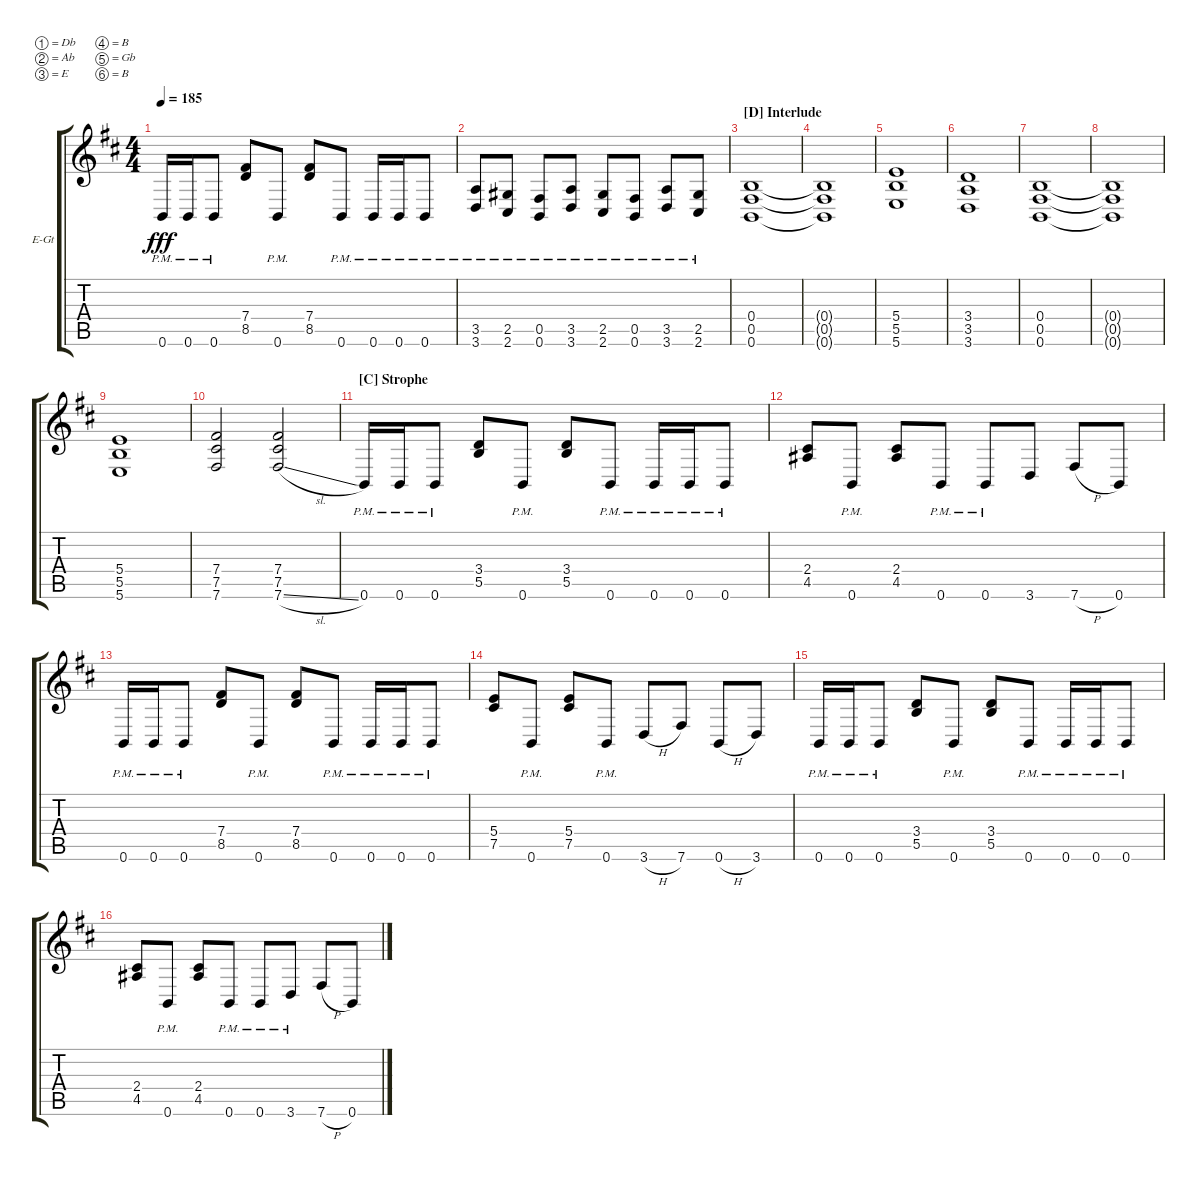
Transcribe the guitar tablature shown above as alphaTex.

\defaultSystemsLayout 4
\bracketExtendMode groupsimilarinstruments
\firstSystemTrackNameOrientation horizontal
\otherSystemsTrackNameOrientation horizontal
\track ("Electric Guitar" "E-Gt") {instrument distortionguitar}
\staff {score tabs}
\tuning (Db4 Ab3 E3 B2 Gb2 B1)
\ts (4 4)
\tempo 185
\clef g2
\ks bminor
0.6{pm}.16{dy fff} 0.6{pm}.16 0.6{pm}.8 (8.5 7.4).8 0.6{pm}.8 (8.5 7.4).8 0.6{pm}.8 0.6{pm}.16 0.6{pm}.16 0.6{pm}.8 |
(3.6{pm} 3.5{pm}).8 (2.6{pm} 2.5{pm}).8 (0.6{pm} 0.5{pm}).8 (3.6{pm} 3.5{pm}).8 (2.6{pm} 2.5{pm}).8 (0.6{pm} 0.5{pm}).8 (3.6{pm} 3.5{pm}).8 (2.6{pm} 2.5{pm}).8 |
\section ("D" "Interlude")
(0.6 0.5 0.4).1 |
(0.4{t} 0.5{t} 0.6{t}).1 |
(5.4 5.5 5.6).1 |
(3.6 3.5 3.4).1 |
(0.6 0.5 0.4).1 |
(0.4{t} 0.5{t} 0.6{t}).1 |
(5.4 5.5 5.6).1 |
(7.6 7.5 7.4).2 (7.6{sl} 7.5 7.4).2 |
\section ("C" "Strophe")
0.6{pm}.16 0.6{pm}.16 0.6{pm}.8 (5.5 3.4).8 0.6{pm}.8 (5.5 3.4).8 0.6{pm}.8 0.6{pm}.16 0.6{pm}.16 0.6{pm}.8 |
(2.4 4.5).8 0.6{pm}.8 (2.4 4.5).8 0.6{pm}.8 0.6{pm}.8 3.6.8 7.6{h}.8 0.6.8 |
0.6{pm}.16 0.6{pm}.16 0.6{pm}.8 (8.5 7.4).8 0.6{pm}.8 (8.5 7.4).8 0.6{pm}.8 0.6{pm}.16 0.6{pm}.16 0.6{pm}.8 |
(5.4 7.5).8 0.6{pm}.8 (5.4 7.5).8 0.6{pm}.8 3.6{h}.8 7.6.8 0.6{h}.8 3.6.8 |
0.6{pm}.16 0.6{pm}.16 0.6{pm}.8 (5.5 3.4).8 0.6{pm}.8 (5.5 3.4).8 0.6{pm}.8 0.6{pm}.16 0.6{pm}.16 0.6{pm}.8 |
(2.4 4.5).8 0.6{pm}.8 (2.4 4.5).8 0.6{pm}.8 0.6{pm}.8 3.6{pm}.8 7.6{h}.8 0.6.8
